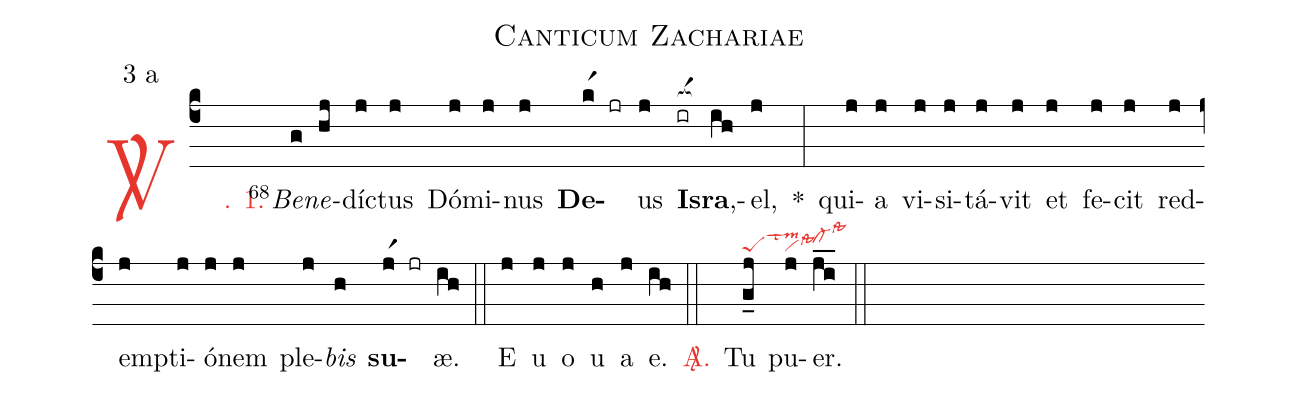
name: Canticum Zachariae;
mode: 3;
mode-differentia: a;
nabc-lines: 1;
%%
(c4)

<c><sp>V/</sp>. 1.</c>() <v>\VSup{68}</v><i>Be</i>(g)<i>ne</i>(hj)díc(j)tus(j) Dó(j)mi(j)nus(j) <b>De</b>(kr1 jr)us(j) <nlba><b>Is</b>(ir[ocba:1{])<b>ra</b>,</nlba>(ih[ocba:0}])el,(j) *(:) qui(j)a(j) vi(j)si(j)tá(j)vit(j) et(j) fe(j)cit(j) red(j)emp(j)ti(j)ó(j)nem(j) ple(j)<i>bis</i>(h) <b>su</b>(jr1 jr)æ.(ih) (::)

<eu>E(j) u(j) o(j) u(h) a(j) e.</eu>(ih) (::)

<nlba><c><sp>A/</sp>.</c>() Tu</nlba>(g_j|peSlstm3) pu(j|vilssta3)er.(ji__|cl-hilssta3) (::)
